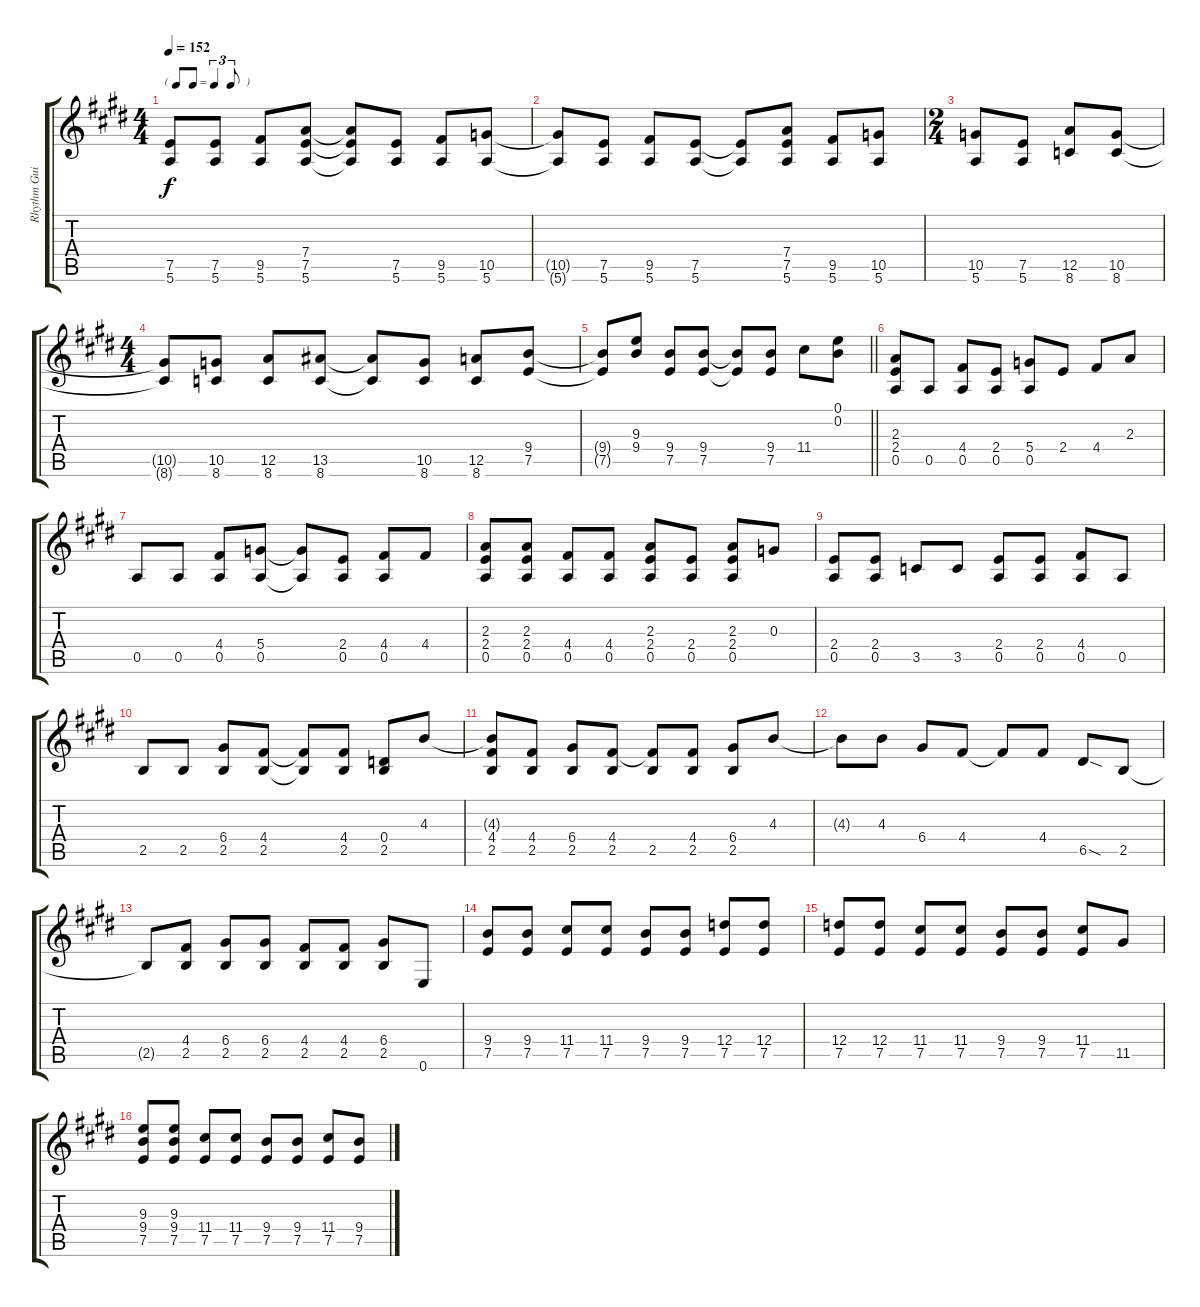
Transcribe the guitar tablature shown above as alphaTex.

\track ("Rhythm Guitar I" "Rhythm Gui") {instrument distortionguitar}
\staff {score tabs}
\tuning (E4 B3 G3 D3 A2 E2) {hide}
\ts (4 4)
\tf triplet8th
\tempo 152
\clef g2
\ks c#minor
(7.5 5.6).8{dy f} (7.5 5.6).8 (9.5 5.6).8 (7.4 7.5 5.6).8 (7.4{t} 7.5{t} 5.6{t}).8 (7.5 5.6).8 (9.5 5.6).8 (10.5 5.6).8 |
(10.5{t} 5.6{t}).8 (7.5 5.6).8 (9.5 5.6).8 (7.5 5.6).8 (7.5{t} 5.6{t}).8 (7.4 7.5 5.6).8 (9.5 5.6).8 (10.5 5.6).8 |
\ts (2 4)
\ks e
(10.5 5.6).8 (7.5 5.6).8 (12.5 8.6).8 (10.5 8.6).8 |
\ts (4 4)
\ks c#minor
(10.5{t} 8.6{t}).8 (10.5 8.6).8 (12.5 8.6).8 (13.5 8.6).8 (13.5{t} 8.6{t}).8 (10.5 8.6).8 (12.5 8.6).8 (9.4 7.5).8 |
\barLineRight lightlight
(9.4{t} 7.5{t}).8 (9.3 9.4).8 (9.4 7.5).8 (9.4 7.5).8 (9.4{t} 7.5{t}).8 (9.4 7.5).8 11.4.8 (0.1 0.2).8 |
\ks e
(2.3 2.4 0.5).8 0.5.8 (4.4 0.5).8 (2.4 0.5).8 (5.4 0.5).8 2.4.8 4.4.8 2.3.8 |
\ks c#minor
0.5.8 0.5.8 (4.4 0.5).8 (5.4 0.5).8 (5.4{t} 0.5{t}).8 (2.4 0.5).8 (4.4 0.5).8 4.4.8 |
(2.3 2.4 0.5).8 (2.3 2.4 0.5).8 (4.4 0.5).8 (4.4 0.5).8 (2.3 2.4 0.5).8 (2.4 0.5).8 (2.3 2.4 0.5).8 0.3.8 |
\ks e
(2.4 0.5).8 (2.4 0.5).8 3.5.8 3.5.8 (2.4 0.5).8 (2.4 0.5).8 (4.4 0.5).8 0.5.8 |
\ks c#minor
2.5.8 2.5.8 (6.4 2.5).8 (4.4 2.5).8 (4.4{t} 2.5{t}).8 (4.4 2.5).8 (0.4 2.5).8 4.3.8 |
\ks e
(4.3{t} 4.4 2.5).8 (4.4 2.5).8 (6.4 2.5).8 (4.4 2.5).8 (4.4{t} 2.5).8 (4.4 2.5).8 (6.4 2.5).8 4.3.8 |
\ks c#minor
4.3{t}.8 4.3.8 6.4.8 4.4.8 4.4{t}.8 4.4.8 6.5{sod}.8 2.5.8 |
\ks e
2.5{t}.8 (4.4 2.5).8 (6.4 2.5).8 (6.4 2.5).8 (4.4 2.5).8 (4.4 2.5).8 (6.4 2.5).8 0.6.8 |
\ks c#minor
(9.4 7.5).8 (9.4 7.5).8 (11.4 7.5).8 (11.4 7.5).8 (9.4 7.5).8 (9.4 7.5).8 (12.4 7.5).8 (12.4 7.5).8 |
\ks e
(12.4 7.5).8 (12.4 7.5).8 (11.4 7.5).8 (11.4 7.5).8 (9.4 7.5).8 (9.4 7.5).8 (11.4 7.5).8 11.5.8 |
\ks c#minor
(9.3 9.4 7.5).8 (9.3 9.4 7.5).8 (11.4 7.5).8 (11.4 7.5).8 (9.4 7.5).8 (9.4 7.5).8 (11.4 7.5).8 (9.4 7.5).8
